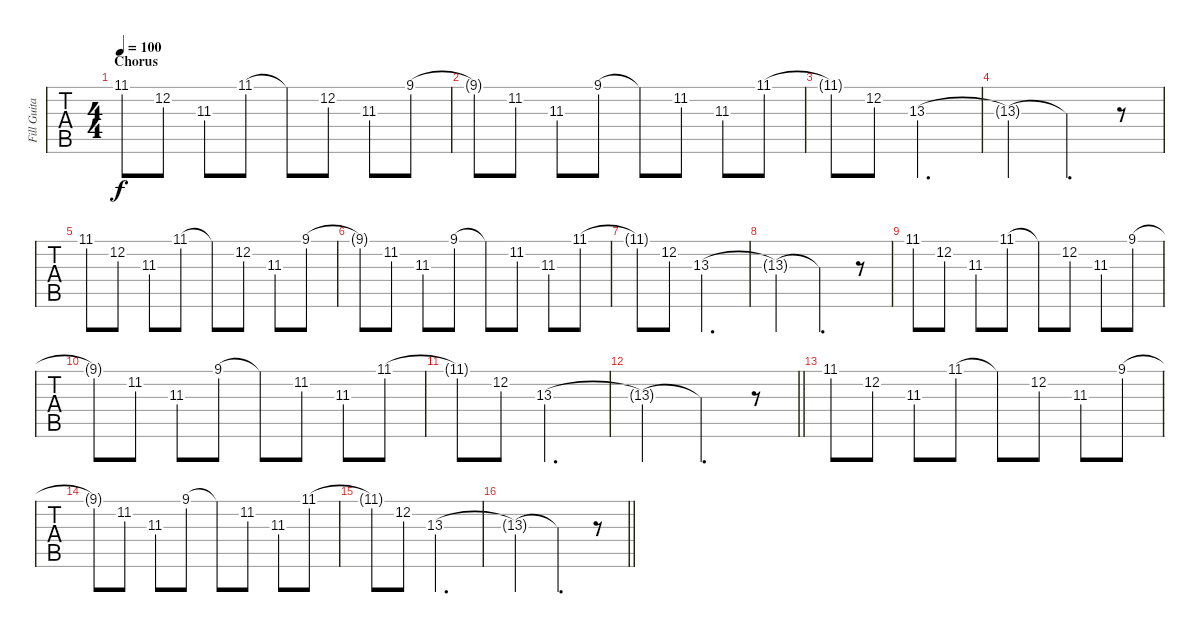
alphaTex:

\track ("Fill Guitar 2" "Fill Guita") {instrument distortionguitar}
\staff {tabs}
\tuning (E4 B3 G3 D3 A2 E2) {hide}
\ts (4 4)
\section ("" "Chorus")
\tempo 100
\clef g2
\ks b
11.1.8{dy f} 12.2.8 11.3.8 11.1.8 11.1{t}.8 12.2.8 11.3.8 9.1.8 |
9.1{t}.8 11.2.8 11.3.8 9.1.8 9.1{t}.8 11.2.8 11.3.8 11.1.8 |
11.1{t}.8 12.2.8 13.3.2{d} |
13.3{t}.2 13.3{t}.4{d} r.8 |
11.1.8 12.2.8 11.3.8 11.1.8 11.1{t}.8 12.2.8 11.3.8 9.1.8 |
9.1{t}.8 11.2.8 11.3.8 9.1.8 9.1{t}.8 11.2.8 11.3.8 11.1.8 |
11.1{t}.8 12.2.8 13.3.2{d} |
13.3{t}.2 13.3{t}.4{d} r.8 |
11.1.8 12.2.8 11.3.8 11.1.8 11.1{t}.8 12.2.8 11.3.8 9.1.8 |
9.1{t}.8 11.2.8 11.3.8 9.1.8 9.1{t}.8 11.2.8 11.3.8 11.1.8 |
11.1{t}.8 12.2.8 13.3.2{d} |
\barLineRight lightlight
13.3{t}.2 13.3{t}.4{d} r.8 |
11.1.8 12.2.8 11.3.8 11.1.8 11.1{t}.8 12.2.8 11.3.8 9.1.8 |
9.1{t}.8 11.2.8 11.3.8 9.1.8 9.1{t}.8 11.2.8 11.3.8 11.1.8 |
11.1{t}.8 12.2.8 13.3.2{d} |
\barLineRight lightlight
13.3{t}.2 13.3{t}.4{d} r.8
